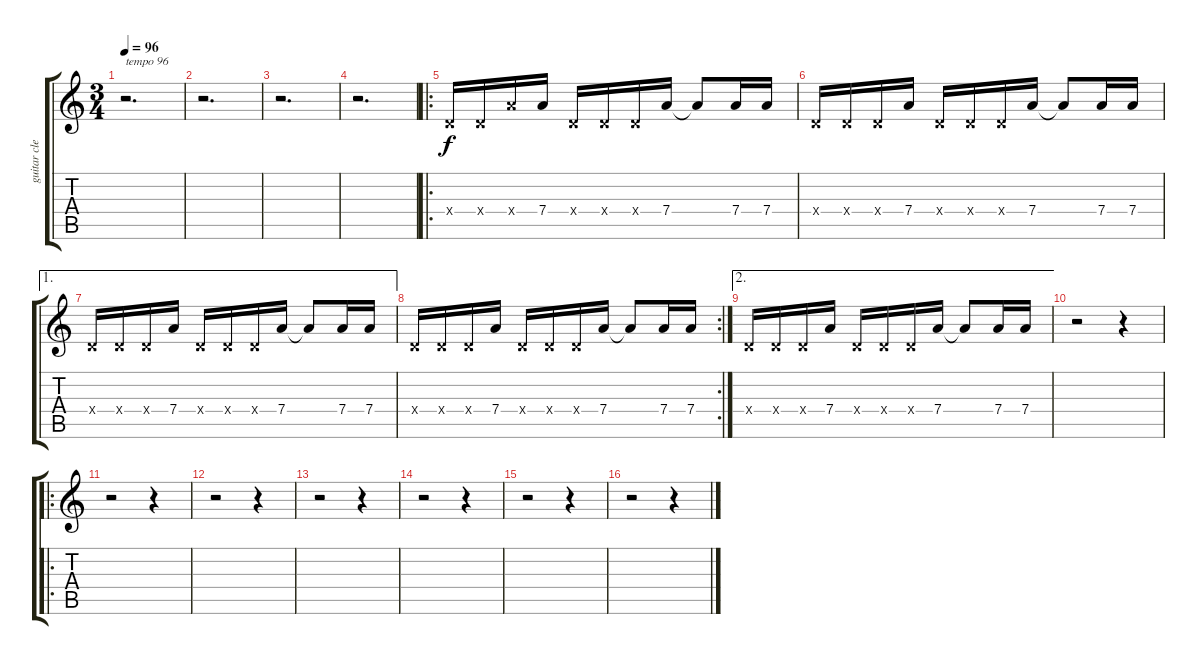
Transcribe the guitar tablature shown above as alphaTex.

\track ("guitar clean tone 2" "guitar cle") {instrument electricguitarjazz}
\staff {score tabs}
\tuning (E4 B3 G3 D3 A2 E2) {hide}
\ts (3 4)
\tempo 96
\clef g2
\ks c
r.2{d txt "tempo 96" dy f instrument electricguitarjazz} |
r.2{d} |
r.2{d} |
r.2{d} |
\ro
0.4{x}.16 0.4{x}.16 7.4{x}.16 7.4.16 0.4{x}.16 0.4{x}.16 0.4{x}.16 7.4.16 7.4{t}.8 7.4.16 7.4.16 |
0.4{x}.16 0.4{x}.16 0.4{x}.16 7.4.16 0.4{x}.16 0.4{x}.16 0.4{x}.16 7.4.16 7.4{t}.8 7.4.16 7.4.16 |
\ae 1
0.4{x}.16 0.4{x}.16 0.4{x}.16 7.4.16 0.4{x}.16 0.4{x}.16 0.4{x}.16 7.4.16 7.4{t}.8 7.4.16 7.4.16 |
\rc 2
0.4{x}.16 0.4{x}.16 0.4{x}.16 7.4.16 0.4{x}.16 0.4{x}.16 0.4{x}.16 7.4.16 7.4{t}.8 7.4.16 7.4.16 |
\ae 2
0.4{x}.16 0.4{x}.16 0.4{x}.16 7.4.16 0.4{x}.16 0.4{x}.16 0.4{x}.16 7.4.16 7.4{t}.8 7.4.16 7.4.16 |
r.2 r.4 |
\ro
r.2 r.4 |
r.2 r.4 |
r.2 r.4 |
r.2 r.4 |
r.2 r.4 |
r.2 r.4
